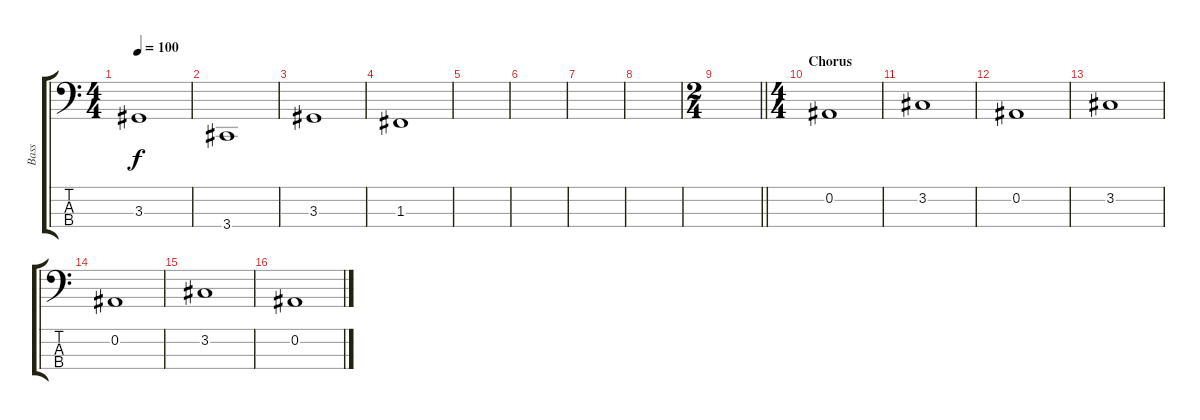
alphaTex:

\track ("Bass" "Bass") {instrument electricbassfinger}
\staff {score tabs}
\tuning (Eb2 Bb1 F1 Bb0) {hide}
\ts (4 4)
\tempo 100
\clef f4
\ks c
3.3.1{dy f} |
3.4.1 |
3.3.1 |
1.3.1 |
|
|
|
|
\ts (2 4)
\barLineRight lightlight
|
\ts (4 4)
\section ("" "Chorus")
0.2.1 |
3.2.1 |
0.2.1 |
3.2.1 |
0.2.1 |
3.2.1 |
0.2.1
